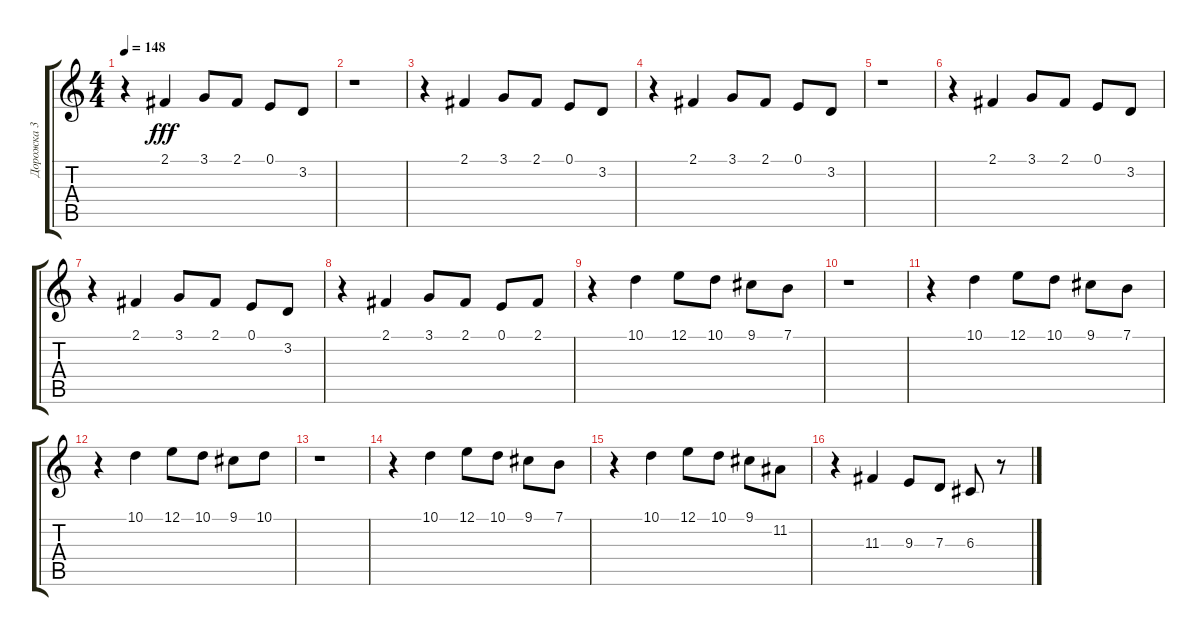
\track ("Дорожка 3" "Дорожка 3") {instrument brightacousticpiano}
\staff {score tabs}
\tuning (E4 B3 G3 D3 A2 E2) {hide}
\ts (4 4)
\tempo 148
\clef g2
\ks c
r.4{dy fff} 2.1.4 3.1.8 2.1.8 0.1.8 3.2.8 |
r.1 |
r.4 2.1.4 3.1.8 2.1.8 0.1.8 3.2.8 |
r.4 2.1.4 3.1.8 2.1.8 0.1.8 3.2.8 |
r.1 |
r.4 2.1.4 3.1.8 2.1.8 0.1.8 3.2.8 |
r.4 2.1.4 3.1.8 2.1.8 0.1.8 3.2.8 |
r.4 2.1.4 3.1.8 2.1.8 0.1.8 2.1.8 |
r.4 10.1.4 12.1.8 10.1.8 9.1.8 7.1.8 |
r.1 |
r.4 10.1.4 12.1.8 10.1.8 9.1.8 7.1.8 |
r.4 10.1.4 12.1.8 10.1.8 9.1.8 10.1.8 |
r.1 |
r.4 10.1.4 12.1.8 10.1.8 9.1.8 7.1.8 |
r.4 10.1.4 12.1.8 10.1.8 9.1.8 11.2.8 |
r.4 11.3.4 9.3.8 7.3.8 6.3.8 r.8
